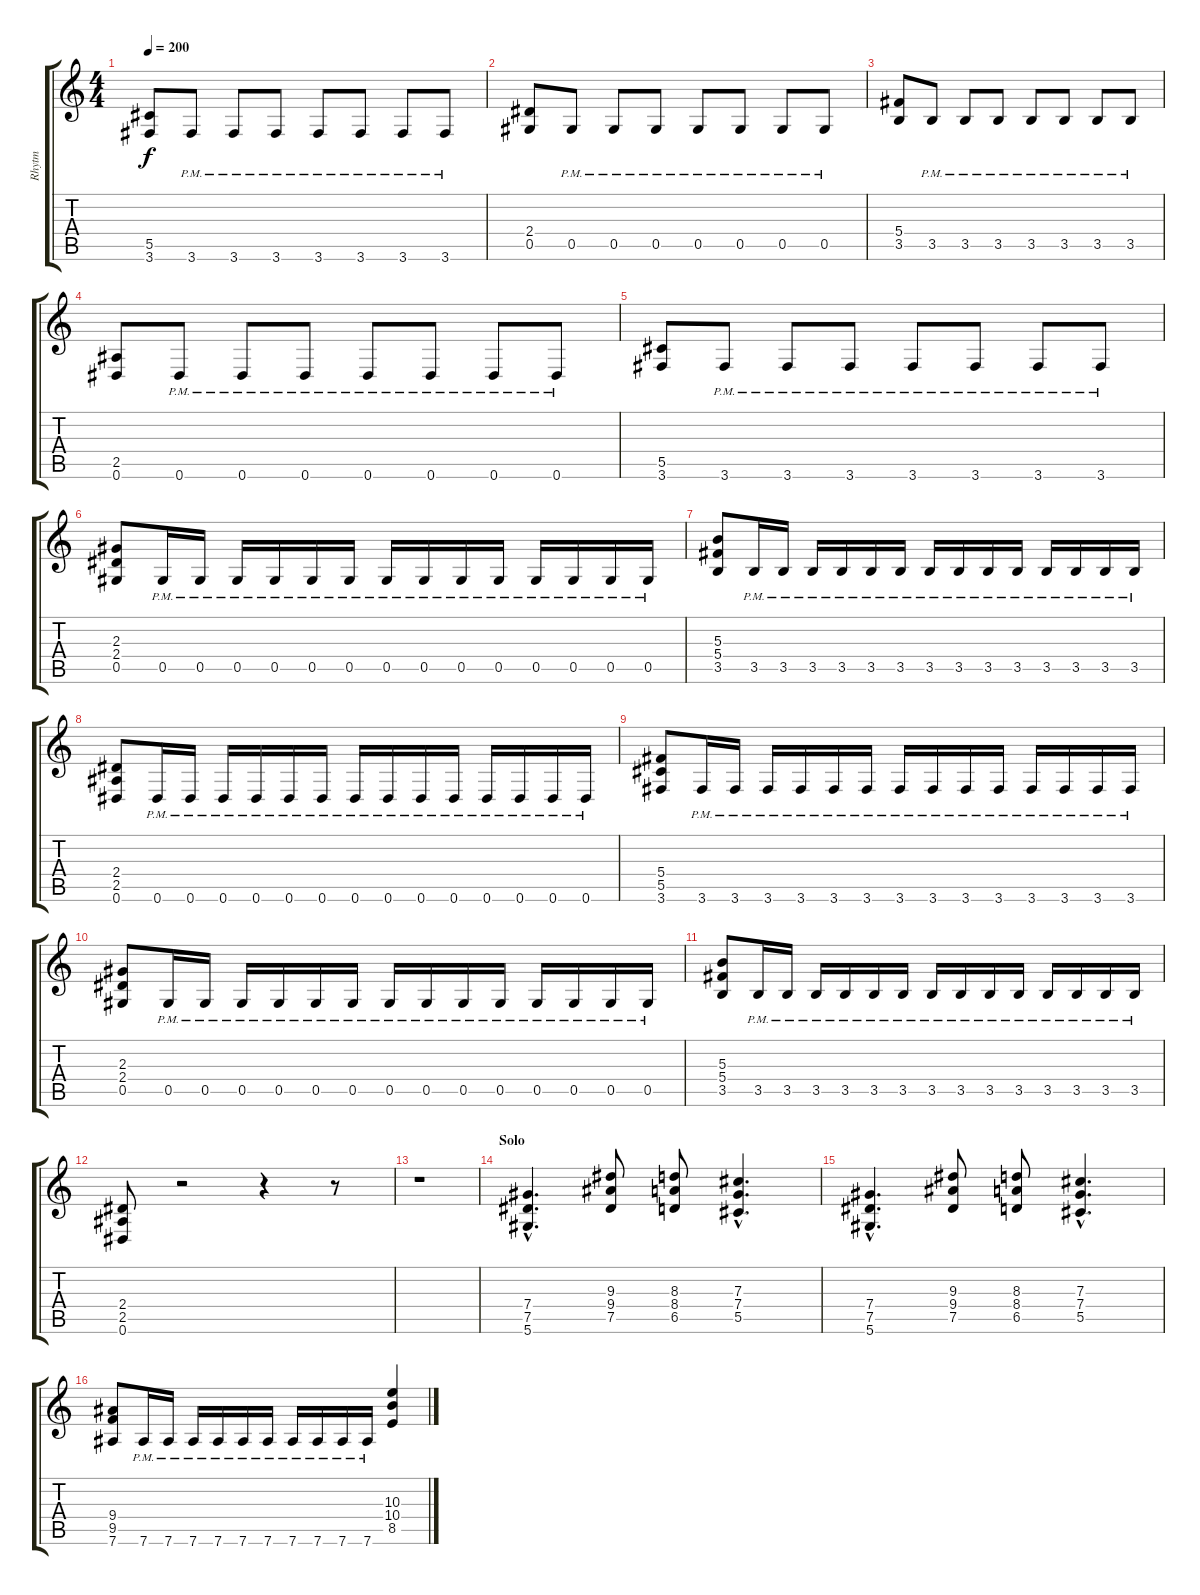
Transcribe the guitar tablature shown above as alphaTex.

\track ("Rhytm" "Rhytm") {instrument distortionguitar}
\staff {score tabs}
\tuning (Eb4 Bb3 Gb3 Db3 Ab2 Eb2) {hide}
\ts (4 4)
\tempo 200
\clef g2
\ks c
(5.5 3.6).8{dy f} 3.6{pm}.8 3.6{pm}.8 3.6{pm}.8 3.6{pm}.8 3.6{pm}.8 3.6{pm}.8 3.6{pm}.8 |
(2.4 0.5).8 0.5{pm}.8 0.5{pm}.8 0.5{pm}.8 0.5{pm}.8 0.5{pm}.8 0.5{pm}.8 0.5{pm}.8 |
(5.4 3.5).8 3.5{pm}.8 3.5{pm}.8 3.5{pm}.8 3.5{pm}.8 3.5{pm}.8 3.5{pm}.8 3.5{pm}.8 |
(2.5 0.6).8 0.6{pm}.8 0.6{pm}.8 0.6{pm}.8 0.6{pm}.8 0.6{pm}.8 0.6{pm}.8 0.6{pm}.8 |
(5.5 3.6).8 3.6{pm}.8 3.6{pm}.8 3.6{pm}.8 3.6{pm}.8 3.6{pm}.8 3.6{pm}.8 3.6{pm}.8 |
(2.3 2.4 0.5).8 0.5{pm}.16 0.5{pm}.16 0.5{pm}.16 0.5{pm}.16 0.5{pm}.16 0.5{pm}.16 0.5{pm}.16 0.5{pm}.16 0.5{pm}.16 0.5{pm}.16 0.5{pm}.16 0.5{pm}.16 0.5{pm}.16 0.5{pm}.16 |
(5.3 5.4 3.5).8 3.5{pm}.16 3.5{pm}.16 3.5{pm}.16 3.5{pm}.16 3.5{pm}.16 3.5{pm}.16 3.5{pm}.16 3.5{pm}.16 3.5{pm}.16 3.5{pm}.16 3.5{pm}.16 3.5{pm}.16 3.5{pm}.16 3.5{pm}.16 |
(2.4 2.5 0.6).8 0.6{pm}.16 0.6{pm}.16 0.6{pm}.16 0.6{pm}.16 0.6{pm}.16 0.6{pm}.16 0.6{pm}.16 0.6{pm}.16 0.6{pm}.16 0.6{pm}.16 0.6{pm}.16 0.6{pm}.16 0.6{pm}.16 0.6{pm}.16 |
(5.4 5.5 3.6).8 3.6{pm}.16 3.6{pm}.16 3.6{pm}.16 3.6{pm}.16 3.6{pm}.16 3.6{pm}.16 3.6{pm}.16 3.6{pm}.16 3.6{pm}.16 3.6{pm}.16 3.6{pm}.16 3.6{pm}.16 3.6{pm}.16 3.6{pm}.16 |
(2.3 2.4 0.5).8 0.5{pm}.16 0.5{pm}.16 0.5{pm}.16 0.5{pm}.16 0.5{pm}.16 0.5{pm}.16 0.5{pm}.16 0.5{pm}.16 0.5{pm}.16 0.5{pm}.16 0.5{pm}.16 0.5{pm}.16 0.5{pm}.16 0.5{pm}.16 |
(5.3 5.4 3.5).8 3.5{pm}.16 3.5{pm}.16 3.5{pm}.16 3.5{pm}.16 3.5{pm}.16 3.5{pm}.16 3.5{pm}.16 3.5{pm}.16 3.5{pm}.16 3.5{pm}.16 3.5{pm}.16 3.5{pm}.16 3.5{pm}.16 3.5{pm}.16 |
(2.4 2.5 0.6).8 r.2 r.4 r.8 |
r.1 |
\section ("" "Solo")
(7.4{hac} 7.5{hac} 5.6{hac}).4{d} (9.3 9.4 7.5).8 (8.3 8.4 6.5).8 (7.3{hac} 7.4{hac} 5.5{hac}).4{d} |
(7.4{hac} 7.5{hac} 5.6{hac}).4{d} (9.3 9.4 7.5).8 (8.3 8.4 6.5).8 (7.3{hac} 7.4{hac} 5.5{hac}).4{d} |
(9.4 9.5 7.6).8 7.6{pm}.16 7.6{pm}.16 7.6{pm}.16 7.6{pm}.16 7.6{pm}.16 7.6{pm}.16 7.6{pm}.16 7.6{pm}.16 7.6{pm}.16 7.6{pm}.16 (10.3 10.4 8.5).4
